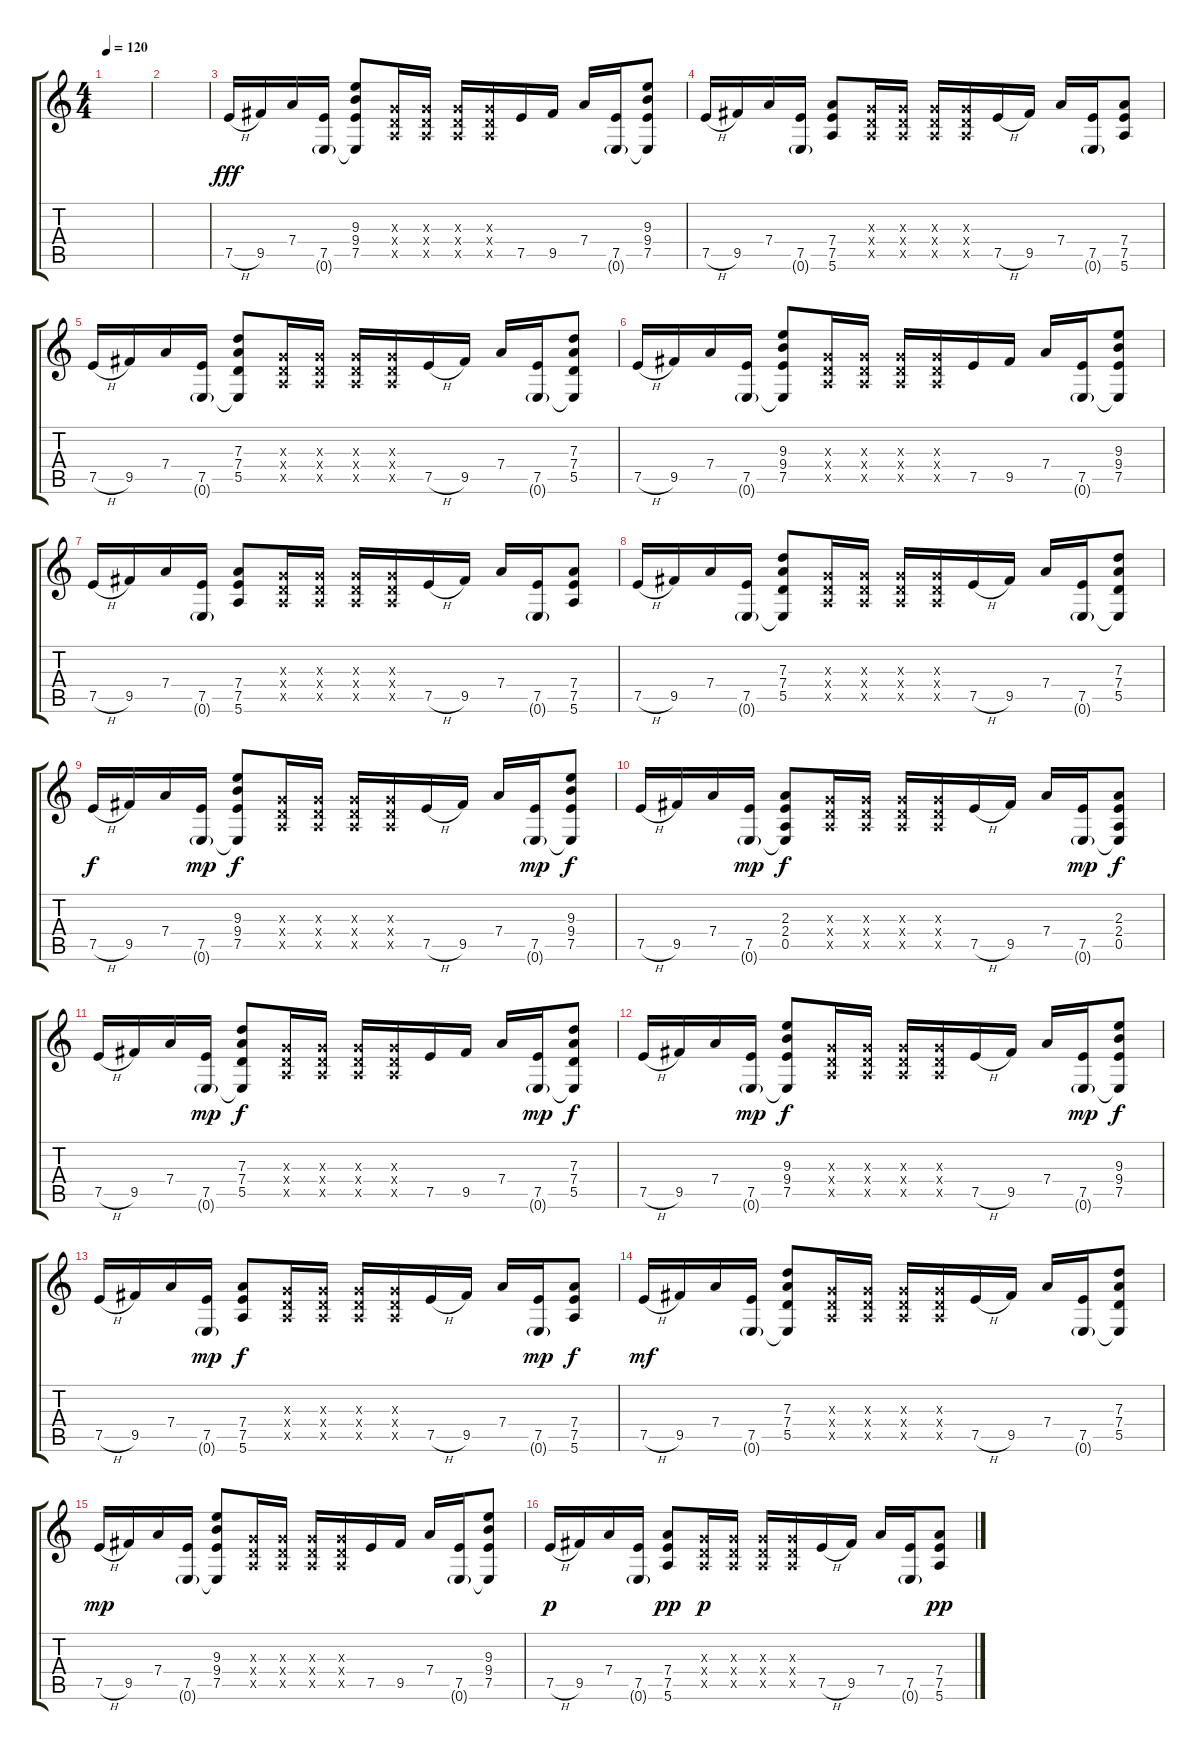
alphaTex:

\track "" {instrument distortionguitar}
\staff {score tabs}
\tuning (E4 B3 G3 D3 A2 E2) {hide}
\ts (4 4)
\tempo 120
\clef g2
\ks c
|
|
7.5{h}.16{dy fff volume 16 instrument distortionguitar} 9.5.16 7.4.16 (7.5 0.6{g}).16 (9.3 9.4 7.5 0.6{t}).8 (0.3{x} 0.4{x} 0.5{x}).16 (0.3{x} 0.4{x} 0.5{x}).16 (0.3{x} 0.4{x} 0.5{x}).16 (0.3{x} 0.4{x} 0.5{x}).16 7.5.16 9.5.16 7.4.16 (7.5 0.6{g}).16 (9.3 9.4 7.5 0.6{t}).8 |
7.5{h}.16 9.5.16 7.4.16 (7.5 0.6{g}).16 (7.4 7.5 5.6).8 (0.3{x} 0.4{x} 0.5{x}).16 (0.3{x} 0.4{x} 0.5{x}).16 (0.3{x} 0.4{x} 0.5{x}).16 (0.3{x} 0.4{x} 0.5{x}).16 7.5{h}.16 9.5.16 7.4.16 (7.5 0.6{g}).16 (7.4 7.5 5.6).8 |
7.5{h}.16 9.5.16 7.4.16 (7.5 0.6{g}).16 (7.3 7.4 5.5 0.6{t}).8 (0.3{x} 0.4{x} 0.5{x}).16 (0.3{x} 0.4{x} 0.5{x}).16 (0.3{x} 0.4{x} 0.5{x}).16 (0.3{x} 0.4{x} 0.5{x}).16 7.5{h}.16 9.5.16 7.4.16 (7.5 0.6{g}).16 (7.3 7.4 5.5 0.6{t}).8 |
7.5{h}.16{volume 16 instrument distortionguitar} 9.5.16 7.4.16 (7.5 0.6{g}).16 (9.3 9.4 7.5 0.6{t}).8 (0.3{x} 0.4{x} 0.5{x}).16 (0.3{x} 0.4{x} 0.5{x}).16 (0.3{x} 0.4{x} 0.5{x}).16 (0.3{x} 0.4{x} 0.5{x}).16 7.5.16 9.5.16 7.4.16 (7.5 0.6{g}).16 (9.3 9.4 7.5 0.6{t}).8 |
7.5{h}.16 9.5.16 7.4.16 (7.5 0.6{g}).16 (7.4 7.5 5.6).8 (0.3{x} 0.4{x} 0.5{x}).16 (0.3{x} 0.4{x} 0.5{x}).16 (0.3{x} 0.4{x} 0.5{x}).16 (0.3{x} 0.4{x} 0.5{x}).16 7.5{h}.16 9.5.16 7.4.16 (7.5 0.6{g}).16 (7.4 7.5 5.6).8 |
7.5{h}.16 9.5.16 7.4.16 (7.5 0.6{g}).16 (7.3 7.4 5.5 0.6{t}).8 (0.3{x} 0.4{x} 0.5{x}).16 (0.3{x} 0.4{x} 0.5{x}).16 (0.3{x} 0.4{x} 0.5{x}).16 (0.3{x} 0.4{x} 0.5{x}).16 7.5{h}.16 9.5.16 7.4.16 (7.5 0.6{g}).16 (7.3 7.4 5.5 0.6{t}).8 |
7.5{h}.16{dy f} 9.5.16 7.4.16 (7.5 0.6{g}).16{dy mp} (9.3 9.4 7.5 0.6{t}).8{dy f} (0.3{x} 0.4{x} 0.5{x}).16 (0.3{x} 0.4{x} 0.5{x}).16 (0.3{x} 0.4{x} 0.5{x}).16 (0.3{x} 0.4{x} 0.5{x}).16 7.5{h}.16 9.5.16 7.4.16 (7.5 0.6{g}).16{dy mp} (9.3 9.4 7.5 0.6{t}).8{dy f} |
7.5{h}.16 9.5.16 7.4.16 (7.5 0.6{g}).16{dy mp} (2.3 2.4 0.5 0.6{t}).8{dy f} (0.3{x} 0.4{x} 0.5{x}).16 (0.3{x} 0.4{x} 0.5{x}).16 (0.3{x} 0.4{x} 0.5{x}).16 (0.3{x} 0.4{x} 0.5{x}).16 7.5{h}.16 9.5.16 7.4.16 (7.5 0.6{g}).16{dy mp} (2.3 2.4 0.5 0.6{t}).8{dy f} |
7.5{h}.16{volume 15 instrument distortionguitar} 9.5.16 7.4.16 (7.5 0.6{g}).16{dy mp} (7.3 7.4 5.5 0.6{t}).8{dy f} (0.3{x} 0.4{x} 0.5{x}).16 (0.3{x} 0.4{x} 0.5{x}).16 (0.3{x} 0.4{x} 0.5{x}).16 (0.3{x} 0.4{x} 0.5{x}).16 7.5.16 9.5.16 7.4.16 (7.5 0.6{g}).16{dy mp} (7.3 7.4 5.5 0.6{t}).8{dy f} |
7.5{h}.16{volume 13} 9.5.16 7.4.16 (7.5 0.6{g}).16{dy mp} (9.3 9.4 7.5 0.6{t}).8{dy f} (0.3{x} 0.4{x} 0.5{x}).16 (0.3{x} 0.4{x} 0.5{x}).16 (0.3{x} 0.4{x} 0.5{x}).16 (0.3{x} 0.4{x} 0.5{x}).16 7.5{h}.16 9.5.16 7.4.16 (7.5 0.6{g}).16{dy mp} (9.3 9.4 7.5 0.6{t}).8{dy f} |
7.5{h}.16{volume 11} 9.5.16 7.4.16 (7.5 0.6{g}).16{dy mp} (7.4 7.5 5.6).8{dy f} (0.3{x} 0.4{x} 0.5{x}).16 (0.3{x} 0.4{x} 0.5{x}).16 (0.3{x} 0.4{x} 0.5{x}).16 (0.3{x} 0.4{x} 0.5{x}).16 7.5{h}.16 9.5.16 7.4.16 (7.5 0.6{g}).16{dy mp} (7.4 7.5 5.6).8{dy f} |
7.5{h}.16{dy mf volume 9} 9.5.16 7.4.16 (7.5 0.6{g}).16 (7.3 7.4 5.5 0.6{t}).8 (0.3{x} 0.4{x} 0.5{x}).16 (0.3{x} 0.4{x} 0.5{x}).16 (0.3{x} 0.4{x} 0.5{x}).16 (0.3{x} 0.4{x} 0.5{x}).16 7.5{h}.16 9.5.16 7.4.16 (7.5 0.6{g}).16 (7.3 7.4 5.5 0.6{t}).8 |
7.5{h}.16{dy mp volume 8} 9.5.16 7.4.16 (7.5 0.6{g}).16 (9.3 9.4 7.5 0.6{t}).8 (0.3{x} 0.4{x} 0.5{x}).16 (0.3{x} 0.4{x} 0.5{x}).16 (0.3{x} 0.4{x} 0.5{x}).16 (0.3{x} 0.4{x} 0.5{x}).16 7.5.16 9.5.16 7.4.16 (7.5 0.6{g}).16 (9.3 9.4 7.5 0.6{t}).8 |
7.5{h}.16{dy p volume 7} 9.5.16 7.4.16 (7.5 0.6{g}).16 (7.4 7.5 5.6).8{dy pp} (0.3{x} 0.4{x} 0.5{x}).16{dy p} (0.3{x} 0.4{x} 0.5{x}).16 (0.3{x} 0.4{x} 0.5{x}).16 (0.3{x} 0.4{x} 0.5{x}).16 7.5{h}.16 9.5.16 7.4.16 (7.5 0.6{g}).16 (7.4 7.5 5.6).8{dy pp}
